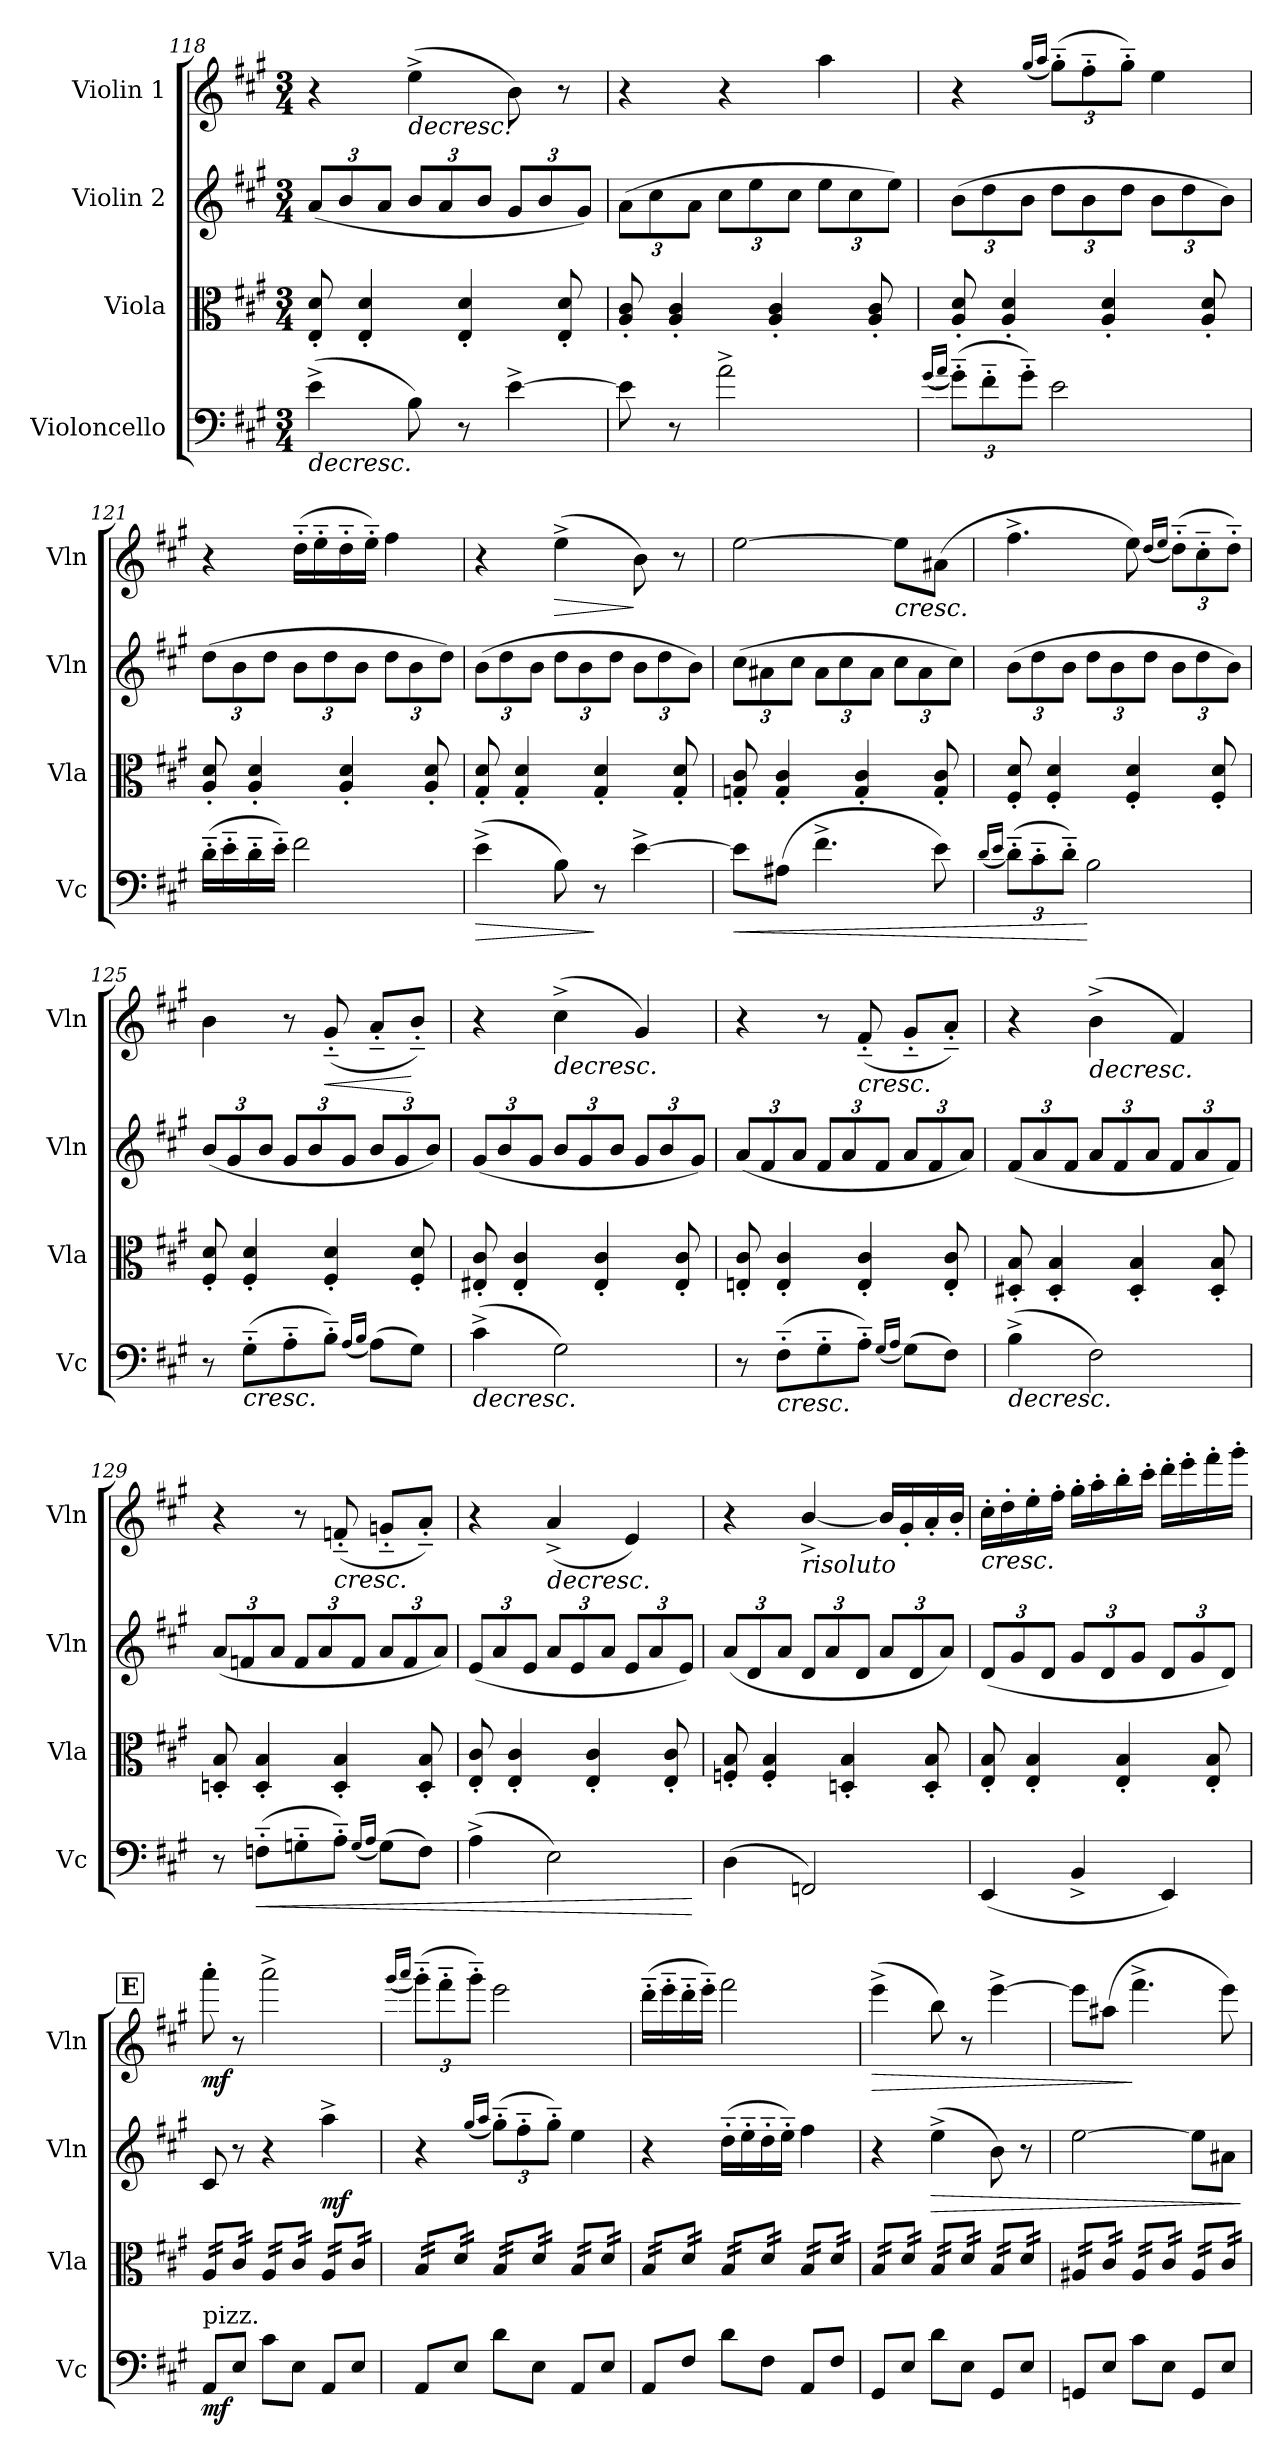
**kern	**dynam	**kern	**dynam	**kern	**dynam	**kern	**dynam
*part4	*part4	*part3	*part3	*part2	*part2	*part1	*part1
*staff4	*staff4	*staff3	*staff3	*staff2	*staff2	*staff1	*staff1
*I"Violoncello	*	*I"Viola	*	*I"Violin 2	*	*I"Violin 1	*
*I'Vc	*	*I'Vla	*	*I'Vln	*	*I'Vln	*
*clefF4	*	*clefC3	*	*clefG2	*	*clefG2	*
*k[f#c#g#]	*	*k[f#c#g#]	*	*k[f#c#g#]	*	*k[f#c#g#]	*
*M3/4	*	*M3/4	*	*M3/4	*	*M3/4	*
=118	=118	=118	=118	=118	=118	=118	=118
!	!LO:HP:b	!	!	!	!	!	!
*	*	*	*	*Xbrackettup	*	*	*
(4e^\	>	8E/' 8d/'	.	(12a/L	.	4r	.
.	.	.	.	12b/	.	.	.
.	.	4E/' 4d/'	.	.	.	.	.
.	.	.	.	12a/J	.	.	.
!	!	!	!	!	!	!	!LO:HP:b
8B\)	.	.	.	12b/L	.	(4ee^\	>
.	.	.	.	12a/	.	.	.
8r	.	4E/' 4d/'	.	.	.	.	.
.	.	.	.	12b/J	.	.	.
[4e^\	.	.	.	12g#/L	.	8b\)	.
.	.	.	.	12b/	.	.	.
.	.	8E/' 8d/'	.	.	.	8r	.
.	.	.	.	12g#/J)	.	.	.
=119	=119	=119	=119	=119	=119	=119	=119
8e\]	.	8A/' 8c#/'	.	(12a\L	.	4r	.
.	.	.	.	12cc#\	.	.	.
8r	.	4A/' 4c#/'	.	.	.	.	.
.	.	.	.	12a\J	.	.	.
2a^\	.	.	.	12cc#\L	.	4r	.
.	.	.	.	12ee\	.	.	.
.	.	4A/' 4c#/'	.	.	.	.	.
.	.	.	.	12cc#\J	.	.	.
.	.	.	.	12ee\L	.	4aa\	.
.	.	.	.	12cc#\	.	.	.
.	.	8A/' 8c#/'	.	.	.	.	.
.	.	.	.	12ee\J)	.	.	.
=120	=120	=120	=120	=120	=120	=120	=120
(16qg#/LL	.	.	.	.	.	.	.
16qa/JJ	.	.	.	.	.	.	.
*Xbrackettup	*	*	*	*	*	*	*
(12g#'~\L)	.	8A/' 8d/'	.	(12b\L	.	4r	.
12f#'~\	.	.	.	12dd\	.	.	.
.	.	4A/' 4d/'	.	.	.	.	.
12g#'~\J)	.	.	.	12b\J	.	.	.
.	.	.	.	.	.	(16qgg#/LL	.
.	.	.	.	.	.	16qaa/JJ	.
*	*	*	*	*	*	*Xbrackettup	*
2e\	.	.	.	12dd\L	.	(12gg#'~\L)	.
.	.	.	.	12b\	.	12ff#'~\	.
.	.	4A/' 4d/'	.	.	.	.	.
.	.	.	.	12dd\J	.	12gg#'~\J)	.
.	.	.	.	12b\L	.	4ee\	.
.	.	.	.	12dd\	.	.	.
.	.	8A/' 8d/'	.	.	.	.	.
.	.	.	.	12b\J)	.	.	.
!!LO:LB:g=z
=121	=121	=121	=121	=121	=121	=121	=121
(16d'~\LL	.	8A/' 8d/'	.	(12dd\L	.	4r	.
16e'~\	.	.	.	.	.	.	.
.	.	.	.	12b\	.	.	.
16d'~\	.	4A/' 4d/'	.	.	.	.	.
.	.	.	.	12dd\J	.	.	.
16e'~\JJ)	.	.	.	.	.	.	.
2f#\	.	.	.	12b\L	.	(16dd'~\LL	.
.	.	.	.	.	.	16ee'~\	.
.	.	.	.	12dd\	.	.	.
.	.	4A/' 4d/'	.	.	.	16dd'~\	.
.	.	.	.	12b\J	.	.	.
.	.	.	.	.	.	16ee'~\JJ)	.
.	.	.	.	12dd\L	.	4ff#\	.
.	.	.	.	12b\	.	.	.
.	.	8A/' 8d/'	.	.	.	.	.
.	.	.	.	12dd\J)	.	.	.
=122	=122	=122	=122	=122	=122	=122	=122
!	!LO:HP:b	!	!	!	!	!	!
(4e^\	>	8G#/' 8d/'	.	(12b\L	.	4r	.
.	.	.	.	12dd\	.	.	.
.	.	4G#/' 4d/'	.	.	.	.	.
.	.	.	.	12b\J	.	.	.
!	!	!	!	!	!	!	!LO:HP:b
8B\)	.	.	.	12dd\L	.	(4ee^\	>
.	.	.	.	12b\	.	.	.
8r	]	4G#/' 4d/'	.	.	.	.	.
.	.	.	.	12dd\J	.	.	.
[4e^\	.	.	.	12b\L	.	8b\)	]
.	.	.	.	12dd\	.	.	.
.	.	8G#/' 8d/'	.	.	.	8r	.
.	.	.	.	12b\J)	.	.	.
=123	=123	=123	=123	=123	=123	=123	=123
!	!LO:HP:b	!	!	!	!	!	!
8e\L]	<	8Gn/' 8c#/'	.	(12cc#\L	.	[2ee\	.
.	.	.	.	12a#X\	.	.	.
(8A#X\J	.	4G/' 4c#/'	.	.	.	.	.
.	.	.	.	12cc#\J	.	.	.
4.f#^\	]	.	.	12a#\L	.	.	.
.	.	.	.	12cc#\	.	.	.
.	.	4G/' 4c#/'	.	.	.	.	.
.	.	.	.	12a#\J	.	.	.
!	!	!	!	!	!	!	!LO:HP:b
.	.	.	.	12cc#\L	.	8ee\L]	<
.	.	.	.	12a#\	.	.	.
8e\)	.	8G/' 8c#/'	.	.	.	(8a#X\J	.
.	.	.	.	12cc#\J)	.	.	.
.	.	.	.	.	.	.	]
=124	=124	=124	=124	=124	=124	=124	=124
(16qd/LL	.	.	.	.	.	.	.
16qe/JJ	.	.	.	.	.	.	.
*brackettup	*	*	*	*	*	*	*
(12d'~\L)	.	8F#/' 8d/'	.	(12b\L	.	4.ff#^\	.
12c#'~\	.	.	.	12dd\	.	.	.
.	.	4F#/' 4d/'	.	.	.	.	.
12d'~\J)	.	.	.	12b\J	.	.	.
2B\	[	.	.	12dd\L	.	.	.
.	.	.	.	12b\	.	.	.
.	.	4F#/' 4d/'	.	.	.	8ee\)	.
.	.	.	.	12dd\J	.	.	.
.	.	.	.	.	.	(16qdd/LL	.
.	.	.	.	.	.	16qee/JJ	.
.	.	.	.	12b\L	.	(12dd'~\L)	.
.	.	.	.	12dd\	.	12cc#'~\	.
.	.	8F#/' 8d/'	.	.	.	.	.
.	.	.	.	12b\J)	.	12dd'~\J)	.
!!LO:PB:g=z
=125	=125	=125	=125	=125	=125	=125	=125
8r	.	8F#/' 8d/'	.	(12b/L	.	4b\	.
.	.	.	.	12g#/	.	.	.
!	!LO:HP:b	!	!	!	!	!	!
(8G#'~\L	<	4F#/' 4d/'	.	.	.	.	.
.	.	.	.	12b/J	.	.	.
8A'~\	.	.	.	12g#/L	.	8r	.
.	.	.	.	12b/	.	.	.
!	!	!	!	!	!	!	!LO:HP:b
8B'~\J)	.	4F#/' 4d/'	.	.	.	(8g#'~/	<
.	.	.	.	12g#/J	.	.	.
(16qA/LL	.	.	.	.	.	.	.
16qB/JJ	.	.	.	.	.	.	.
(8A\L)	.	.	.	12b/L	.	8a'~/L	.
.	.	.	.	12g#/	.	.	.
8G#\J)	.	8F#/' 8d/'	.	.	.	8b'~/J)	[
.	.	.	.	12b/J)	.	.	.
=126	=126	=126	=126	=126	=126	=126	=126
!	!LO:HP:b	!	!	!	!	!	!
(4c#^\	>	8E#X/' 8c#/'	.	(12g#/L	.	4r	.
.	.	.	.	12b/	.	.	.
.	.	4E#/' 4c#/'	.	.	.	.	.
.	.	.	.	12g#/J	.	.	.
!	!	!	!	!	!	!	!LO:HP:b
2G#\)	.	.	.	12b/L	.	(4cc#^\	>
.	.	.	.	12g#/	.	.	.
.	.	4E#/' 4c#/'	.	.	.	.	.
.	.	.	.	12b/J	.	.	.
.	.	.	.	12g#/L	.	4g#/)	[
.	.	.	.	12b/	.	.	.
.	.	8E#/' 8c#/'	.	.	.	.	.
.	.	.	.	12g#/J)	.	.	.
.	[	.	.	.	.	.	.
=127	=127	=127	=127	=127	=127	=127	=127
8r	.	8En/' 8c#/'	.	(12a/L	.	4r	.
.	.	.	.	12f#/	.	.	.
!	!LO:HP:b	!	!	!	!	!	!
(8F#'~\L	<	4E/' 4c#/'	.	.	.	.	.
.	.	.	.	12a/J	.	.	.
8G#'~\	.	.	.	12f#/L	.	8r	.
.	.	.	.	12a/	.	.	.
!	!	!	!	!	!	!	!LO:HP:b
8A'~\J)	.	4E/' 4c#/'	.	.	.	(8f#'~/	<
.	.	.	.	12f#/J	.	.	.
(16qG#/LL	.	.	.	.	.	.	.
16qA/JJ	.	.	.	.	.	.	.
(8G#\L)	.	.	.	12a/L	.	8g#'~/L	.
.	.	.	.	12f#/	.	.	.
8F#\J)	.	8E/' 8c#/'	.	.	.	8a'~/J)	]
.	.	.	.	12a/J)	.	.	.
.	]	.	.	.	.	.	.
=128	=128	=128	=128	=128	=128	=128	=128
!	!LO:HP:b	!	!	!	!	!	!
(4B^\	>	8D#X/' 8B/'	.	(12f#/L	.	4r	.
.	.	.	.	12a/	.	.	.
.	.	4D#/' 4B/'	.	.	.	.	.
.	.	.	.	12f#/J	.	.	.
!	!	!	!	!	!	!	!LO:HP:b
2F#\)	.	.	.	12a/L	.	(4b^\	>
.	.	.	.	12f#/	.	.	.
.	.	4D#/' 4B/'	.	.	.	.	.
.	.	.	.	12a/J	.	.	.
.	.	.	.	12f#/L	.	4f#/)	[
.	.	.	.	12a/	.	.	.
.	.	8D#/' 8B/'	.	.	.	.	.
.	.	.	.	12f#/J)	.	.	.
.	[	.	.	.	.	.	.
!!LO:LB:g=z
=129	=129	=129	=129	=129	=129	=129	=129
8r	.	8Dn/' 8B/'	.	(12a/L	.	4r	.
.	.	.	.	12fn/	.	.	.
!	!LO:HP:b	!	!	!	!	!	!
(8Fn'~\L	<	4D/' 4B/'	.	.	.	.	.
.	.	.	.	12a/J	.	.	.
8Gn'~\	.	.	.	12f/L	.	8r	.
.	.	.	.	12a/	.	.	.
!	!	!	!	!	!	!	!LO:HP:b
8A'~\J)	.	4D/' 4B/'	.	.	.	(8fn'~/	<
.	.	.	.	12f/J	.	.	.
(16qG/LL	.	.	.	.	.	.	.
16qA/JJ	.	.	.	.	.	.	.
(8G\L)	.	.	.	12a/L	.	8gn'~/L	.
.	.	.	.	12f/	.	.	.
8F\J)	.	8D/' 8B/'	.	.	.	8a'~/J)	]
.	.	.	.	12a/J)	.	.	.
.	]	.	.	.	.	.	.
!!LO:LB:g=z
=130	=130	=130	=130	=130	=130	=130	=130
(4A^\	.	8E/' 8c#/'	.	(12e/L	.	4r	.
.	.	.	.	12a/	.	.	.
.	.	4E/' 4c#/'	.	.	.	.	.
.	.	.	.	12e/J	.	.	.
!	!	!	!	!	!	!	!LO:HP:b
2E\)	.	.	.	12a/L	.	(4a^>/	>
.	.	.	.	12e/	.	.	.
.	.	4E/' 4c#/'	.	.	.	.	.
.	.	.	.	12a/J	.	.	.
.	.	.	.	12e/L	.	4e/)	[
.	.	.	.	12a/	.	.	.
.	.	8E/' 8c#/'	.	.	.	.	.
.	.	.	.	12e/J)	.	.	.
.	[	.	.	.	.	.	.
=131	=131	=131	=131	=131	=131	=131	=131
(4D\	.	8Fn/' 8B/'	.	(12a/L	.	4r	.
.	.	.	.	12d/	.	.	.
.	.	4F/' 4B/'	.	.	.	.	.
.	.	.	.	12a/J	.	.	.
!	!	!	!	!	!	!LO:TX:b:i:t=risoluto	!
2FFn/)	.	.	.	12d/L	.	[4b^>/	.
.	.	.	.	12a/	.	.	.
.	.	4Dn/' 4B/'	.	.	.	.	.
.	.	.	.	12d/J	.	.	.
.	.	.	.	12a/L	.	16b/LL]	.
.	.	.	.	.	.	16g#'/	.
.	.	.	.	12d/	.	.	.
.	.	8D/' 8B/'	.	.	.	16a'/	.
.	.	.	.	12a/J)	.	.	.
.	.	.	.	.	.	16b'/JJ	.
=132	=132	=132	=132	=132	=132	=132	=132
!	!	!	!	!	!	!	!LO:HP:b
(>4EE/	.	8E/' 8B/'	.	(12d/L	.	16cc#'\LL	<
.	.	.	.	.	.	16dd'\	.
.	.	.	.	12g#/	.	.	.
.	.	4E/' 4B/'	.	.	.	16ee'\	.
.	.	.	.	12d/J	.	.	.
.	.	.	.	.	.	16ff#'\JJ	.
4BB^/	.	.	.	12g#/L	.	16gg#'\LL	.
.	.	.	.	.	.	16aa'\	.
.	.	.	.	12d/	.	.	.
.	.	4E/' 4B/'	.	.	.	16bb'\	.
.	.	.	.	12g#/J	.	.	.
.	.	.	.	.	.	16ccc#'\JJ	.
4EE/)	.	.	.	12d/L	.	16ddd'\LL	.
.	.	.	.	.	.	16eee'\	.
.	.	.	.	12g#/	.	.	.
.	.	8E/' 8B/'	.	.	.	16fff#'\	.
.	.	.	.	12d/J)	.	.	.
.	.	.	.	.	.	16ggg#'\JJ	.
.	.	.	.	.	.	.	]
!!LO:REH:place=s1:a:B:cj:fs=14:t=E
=133	=133	=133	=133	=133	=133	=133	=133
!LO:TX:a:t=pizz.	!	!	!	!	!	!	!
!	!LO:DY:b	!	!LO:DY:b	!	!	!	!
!	!	!	!LO:DY:n=1:b	!	!	!	!LO:DY:b
*	*	*tremolo	*	*	*	*	*
8AA/L	mf	32A/LLL	mf other-dynamics	8c#/	.	8aaa'\	mf
.	.	32A/	.	.	.	.	.
.	.	32A/	.	.	.	.	.
.	.	32A/	.	.	.	.	.
8E/J	.	32c#/	.	8r	.	8r	.
.	.	32c#/	.	.	.	.	.
.	.	32c#/	.	.	.	.	.
.	.	32c#/JJJ	.	.	.	.	.
8c#\L	.	32A/LLL	.	4r	.	2aaa^\	.
.	.	32A/	.	.	.	.	.
.	.	32A/	.	.	.	.	.
.	.	32A/	.	.	.	.	.
8E\J	.	32c#/	.	.	.	.	.
.	.	32c#/	.	.	.	.	.
.	.	32c#/	.	.	.	.	.
.	.	32c#/JJJ	.	.	.	.	.
!	!	!	!	!	!LO:DY:b	!	!
8AA/L	.	32A/LLL	.	4aa^\	mf	.	.
.	.	32A/	.	.	.	.	.
.	.	32A/	.	.	.	.	.
.	.	32A/	.	.	.	.	.
8E/J	.	32c#/	.	.	.	.	.
.	.	32c#/	.	.	.	.	.
.	.	32c#/	.	.	.	.	.
.	.	32c#/JJJ	.	.	.	.	.
!!LO:LB:g=z
=134	=134	=134	=134	=134	=134	=134	=134
.	.	.	.	.	.	(16qggg#/LL	.
.	.	.	.	.	.	16qaaa/JJ	.
8AA/L	.	32B/LLL	.	4r	.	(12ggg#'~\L)	.
.	.	32B/	.	.	.	.	.
.	.	32B/	.	.	.	.	.
.	.	.	.	.	.	12fff#'~\	.
.	.	32B/	.	.	.	.	.
8E/J	.	32d/	.	.	.	.	.
.	.	32d/	.	.	.	.	.
.	.	.	.	.	.	12ggg#'~\J)	.
.	.	32d/	.	.	.	.	.
.	.	32d/JJJ	.	.	.	.	.
.	.	.	.	(16qgg#/LL	.	.	.
.	.	.	.	16qaa/JJ	.	.	.
8d\L	.	32B/LLL	.	(12gg#'~\L)	.	2eee\	.
.	.	32B/	.	.	.	.	.
.	.	32B/	.	.	.	.	.
.	.	.	.	12ff#'~\	.	.	.
.	.	32B/	.	.	.	.	.
8E\J	.	32d/	.	.	.	.	.
.	.	32d/	.	.	.	.	.
.	.	.	.	12gg#'~\J)	.	.	.
.	.	32d/	.	.	.	.	.
.	.	32d/JJJ	.	.	.	.	.
8AA/L	.	32B/LLL	.	4ee\	.	.	.
.	.	32B/	.	.	.	.	.
.	.	32B/	.	.	.	.	.
.	.	32B/	.	.	.	.	.
8E/J	.	32d/	.	.	.	.	.
.	.	32d/	.	.	.	.	.
.	.	32d/	.	.	.	.	.
.	.	32d/JJJ	.	.	.	.	.
!!LO:LB:g=z
=135	=135	=135	=135	=135	=135	=135	=135
8AA/L	.	32B/LLL	.	4r	.	(16ddd'~\LL	.
.	.	32B/	.	.	.	.	.
.	.	32B/	.	.	.	16eee'~\	.
.	.	32B/	.	.	.	.	.
8F#/J	.	32d/	.	.	.	16ddd'~\	.
.	.	32d/	.	.	.	.	.
.	.	32d/	.	.	.	16eee'~\JJ)	.
.	.	32d/JJJ	.	.	.	.	.
8d\L	.	32B/LLL	.	(16dd'~\LL	.	2fff#\	.
.	.	32B/	.	.	.	.	.
.	.	32B/	.	16ee'~\	.	.	.
.	.	32B/	.	.	.	.	.
8F#\J	.	32d/	.	16dd'~\	.	.	.
.	.	32d/	.	.	.	.	.
.	.	32d/	.	16ee'~\JJ)	.	.	.
.	.	32d/JJJ	.	.	.	.	.
8AA/L	.	32B/LLL	.	4ff#\	.	.	.
.	.	32B/	.	.	.	.	.
.	.	32B/	.	.	.	.	.
.	.	32B/	.	.	.	.	.
8F#/J	.	32d/	.	.	.	.	.
.	.	32d/	.	.	.	.	.
.	.	32d/	.	.	.	.	.
.	.	32d/JJJ	.	.	.	.	.
=136	=136	=136	=136	=136	=136	=136	=136
!	!	!	!	!	!	!	!LO:HP:b
8GG#/L	.	32B/LLL	.	4r	.	(4eee^\	>
.	.	32B/	.	.	.	.	.
.	.	32B/	.	.	.	.	.
.	.	32B/	.	.	.	.	.
8E/J	.	32d/	.	.	.	.	.
.	.	32d/	.	.	.	.	.
.	.	32d/	.	.	.	.	.
.	.	32d/JJJ	.	.	.	.	.
!	!	!	!	!	!LO:HP:b	!	!
8d\L	.	32B/LLL	.	(4ee^\	>	8bb\)	[
.	.	32B/	.	.	.	.	.
.	.	32B/	.	.	.	.	.
.	.	32B/	.	.	.	.	.
8E\J	.	32d/	.	.	.	8r	.
.	.	32d/	.	.	.	.	.
.	.	32d/	.	.	.	.	.
.	.	32d/JJJ	.	.	.	.	.
8GG#/L	.	32B/LLL	.	8b\)	.	[4eee^\	.
.	.	32B/	.	.	.	.	.
.	.	32B/	.	.	.	.	.
.	.	32B/	.	.	.	.	.
8E/J	.	32d/	.	8r	.	.	.
.	.	32d/	.	.	.	.	.
.	.	32d/	.	.	.	.	.
.	.	32d/JJJ	.	.	.	.	.
=137	=137	=137	=137	=137	=137	=137	=137
8GGn/L	.	32A#X/LLL	.	[2ee\	.	8eee\L]	.
.	.	32A#X/	.	.	.	.	.
.	.	32A#X/	.	.	.	.	.
.	.	32A#X/	.	.	.	.	.
8E/J	.	32c#/	.	.	.	(8aa#X\J	.
.	.	32c#/	.	.	.	.	.
.	.	32c#/	.	.	.	.	.
.	.	32c#/JJJ	.	.	.	.	.
8c#\L	.	32A#/LLL	.	.	.	4.fff#^\	]
.	.	32A#/	.	.	.	.	.
.	.	32A#/	.	.	.	.	.
.	.	32A#/	.	.	.	.	.
8E\J	.	32c#/	.	.	.	.	.
.	.	32c#/	.	.	.	.	.
.	.	32c#/	.	.	.	.	.
.	.	32c#/JJJ	.	.	.	.	.
8GG/L	.	32A#/LLL	.	8ee\L]	.	.	.
.	.	32A#/	.	.	.	.	.
.	.	32A#/	.	.	.	.	.
.	.	32A#/	.	.	.	.	.
8E/J	.	32c#/	.	8a#X\J	.	8eee\)	.
.	.	32c#/	.	.	.	.	.
.	.	32c#/	.	.	.	.	.
.	.	32c#/JJJ	.	.	.	.	.
*	*	*Xtremolo	*	*	*	*	*
.	.	.	.	.	]	.	.
=	=	=	=	=	=	=	=
*-	*-	*-	*-	*-	*-	*-	*-
